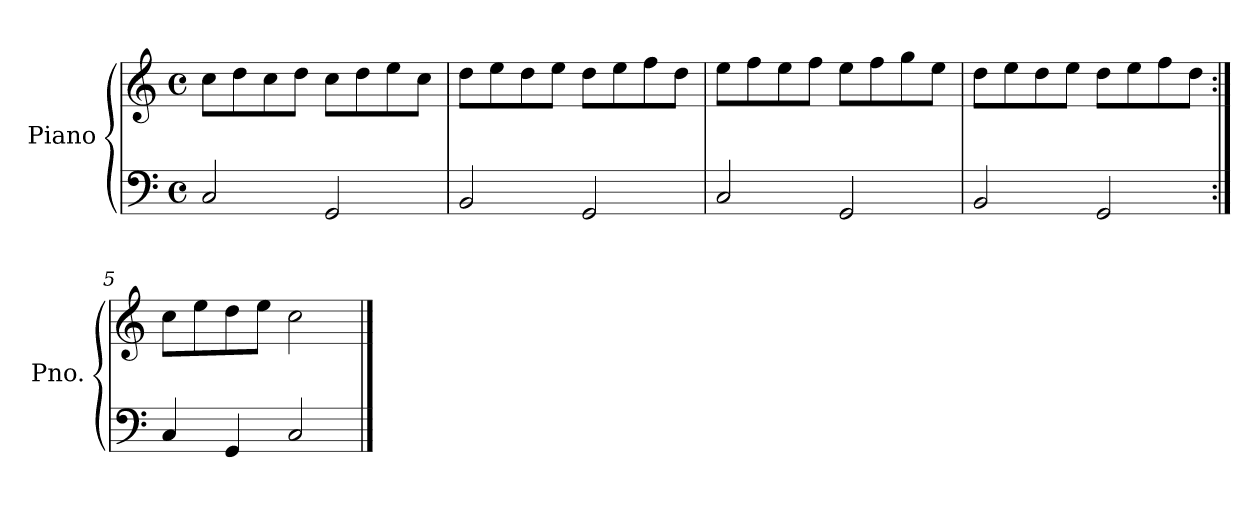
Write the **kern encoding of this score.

**kern	**kern
*part1	*part1
*staff2	*staff1
*I"Piano	*
*I'Pno.	*
*clefF4	*clefG2
*k[]	*k[]
*M4/4	*M4/4
*met(c)	*met(c)
=1	=1
2C/	8cc\L
.	8dd\
.	8cc\
.	8dd\J
2GG/	8cc\L
.	8dd\
.	8ee\
.	8cc\J
=2	=2
2BB/	8dd\L
.	8ee\
.	8dd\
.	8ee\J
2GG/	8dd\L
.	8ee\
.	8ff\
.	8dd\J
=3	=3
2C/	8ee\L
.	8ff\
.	8ee\
.	8ff\J
2GG/	8ee\L
.	8ff\
.	8gg\
.	8ee\J
=4	=4
2BB/	8dd\L
.	8ee\
.	8dd\
.	8ee\J
2GG/	8dd\L
.	8ee\
.	8ff\
.	8dd\J
=5:|!	=5:|!
4C/	8cc\L
.	8ee\
4GG/	8dd\
.	8ee\J
2C/	2cc\
==	==
*-	*-
